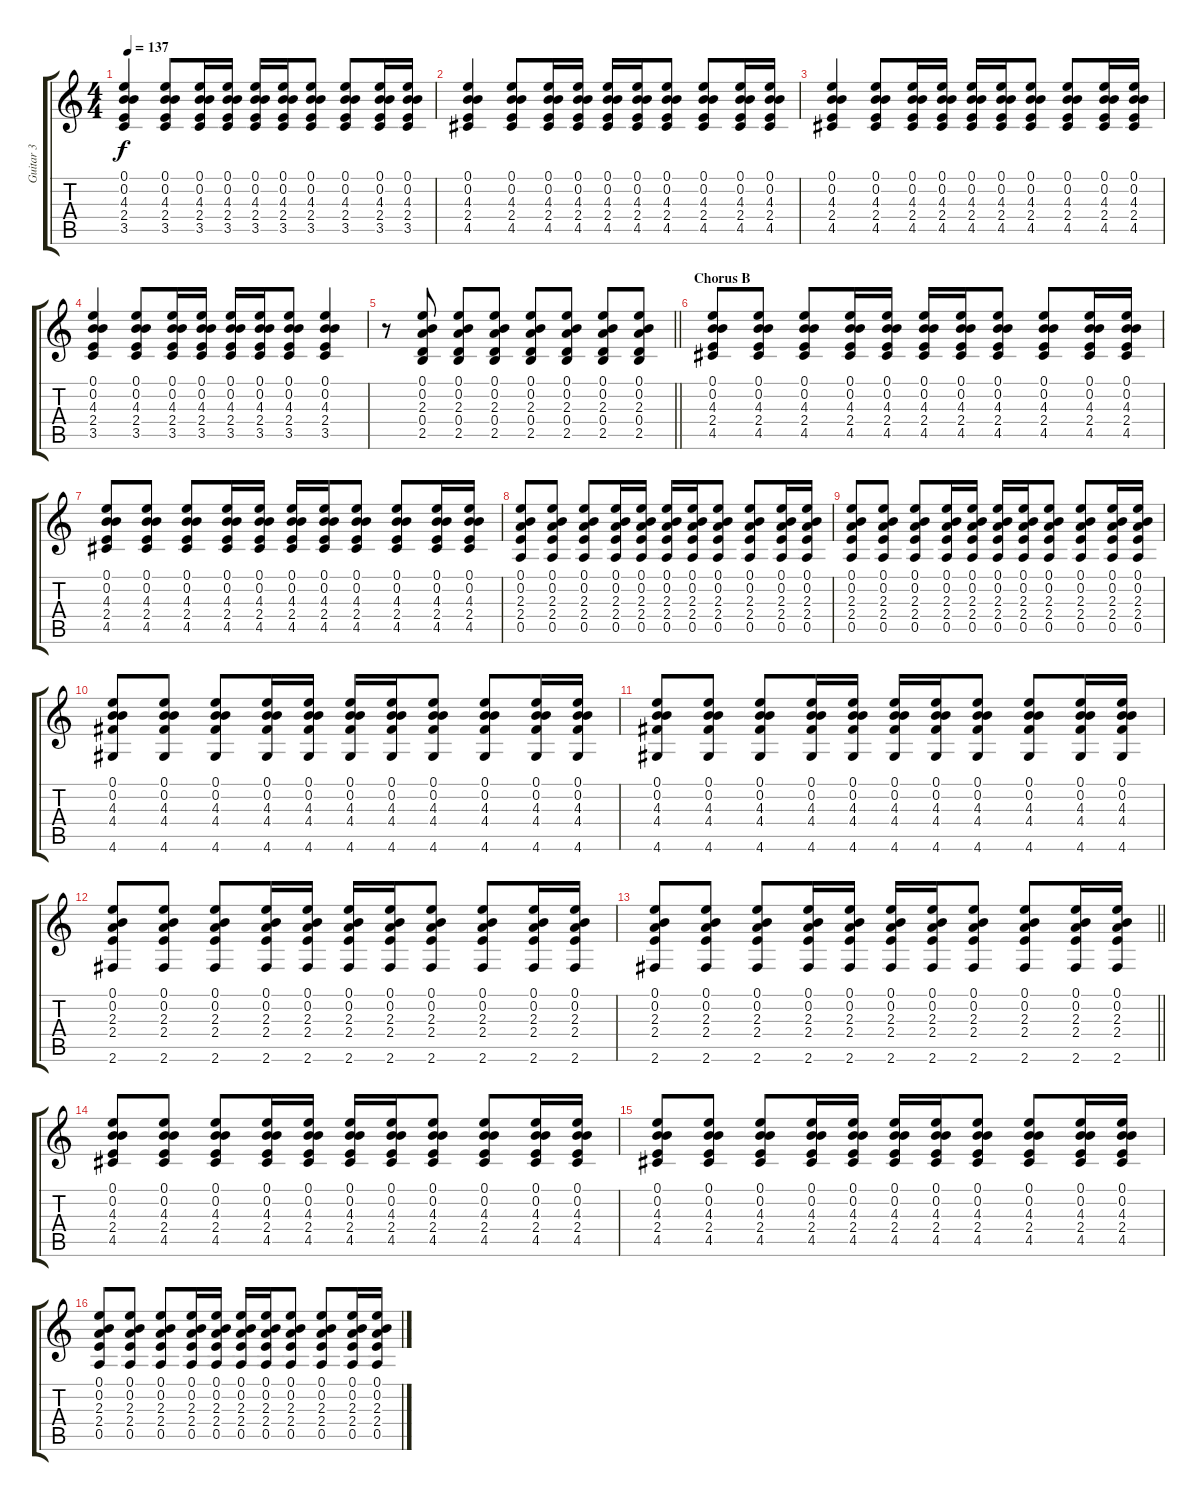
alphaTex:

\track ("Guitar 3" "Guitar 3") {instrument overdrivenguitar}
\staff {score tabs}
\tuning (E4 B3 G3 D3 A2 E2) {hide}
\ts (4 4)
\tempo 137
\clef g2
\ks c
(0.1 0.2 4.3 2.4 3.5).4{dy f} (0.1 0.2 4.3 2.4 3.5).8 (0.1 0.2 4.3 2.4 3.5).16 (0.1 0.2 4.3 2.4 3.5).16 (0.1 0.2 4.3 2.4 3.5).16 (0.1 0.2 4.3 2.4 3.5).16 (0.1 0.2 4.3 2.4 3.5).8 (0.1 0.2 4.3 2.4 3.5).8 (0.1 0.2 4.3 2.4 3.5).16 (0.1 0.2 4.3 2.4 3.5).16 |
(0.1 0.2 4.3 2.4 4.5).4 (0.1 0.2 4.3 2.4 4.5).8 (0.1 0.2 4.3 2.4 4.5).16 (0.1 0.2 4.3 2.4 4.5).16 (0.1 0.2 4.3 2.4 4.5).16 (0.1 0.2 4.3 2.4 4.5).16 (0.1 0.2 4.3 2.4 4.5).8 (0.1 0.2 4.3 2.4 4.5).8 (0.1 0.2 4.3 2.4 4.5).16 (0.1 0.2 4.3 2.4 4.5).16 |
(0.1 0.2 4.3 2.4 4.5).4 (0.1 0.2 4.3 2.4 4.5).8 (0.1 0.2 4.3 2.4 4.5).16 (0.1 0.2 4.3 2.4 4.5).16 (0.1 0.2 4.3 2.4 4.5).16 (0.1 0.2 4.3 2.4 4.5).16 (0.1 0.2 4.3 2.4 4.5).8 (0.1 0.2 4.3 2.4 4.5).8 (0.1 0.2 4.3 2.4 4.5).16 (0.1 0.2 4.3 2.4 4.5).16 |
(0.1 0.2 4.3 2.4 3.5).4 (0.1 0.2 4.3 2.4 3.5).8 (0.1 0.2 4.3 2.4 3.5).16 (0.1 0.2 4.3 2.4 3.5).16 (0.1 0.2 4.3 2.4 3.5).16 (0.1 0.2 4.3 2.4 3.5).16 (0.1 0.2 4.3 2.4 3.5).8 (0.1 0.2 4.3 2.4 3.5).4 |
\barLineRight lightlight
r.8 (0.1 0.2 2.3 0.4 2.5).8 (0.1 0.2 2.3 0.4 2.5).8 (0.1 0.2 2.3 0.4 2.5).8 (0.1 0.2 2.3 0.4 2.5).8 (0.1 0.2 2.3 0.4 2.5).8 (0.1 0.2 2.3 0.4 2.5).8 (0.1 0.2 2.3 0.4 2.5).8 |
\section ("" "Chorus B")
(0.1 0.2 4.3 2.4 4.5).8 (0.1 0.2 4.3 2.4 4.5).8 (0.1 0.2 4.3 2.4 4.5).8 (0.1 0.2 4.3 2.4 4.5).16 (0.1 0.2 4.3 2.4 4.5).16 (0.1 0.2 4.3 2.4 4.5).16 (0.1 0.2 4.3 2.4 4.5).16 (0.1 0.2 4.3 2.4 4.5).8 (0.1 0.2 4.3 2.4 4.5).8 (0.1 0.2 4.3 2.4 4.5).16 (0.1 0.2 4.3 2.4 4.5).16 |
(0.1 0.2 4.3 2.4 4.5).8 (0.1 0.2 4.3 2.4 4.5).8 (0.1 0.2 4.3 2.4 4.5).8 (0.1 0.2 4.3 2.4 4.5).16 (0.1 0.2 4.3 2.4 4.5).16 (0.1 0.2 4.3 2.4 4.5).16 (0.1 0.2 4.3 2.4 4.5).16 (0.1 0.2 4.3 2.4 4.5).8 (0.1 0.2 4.3 2.4 4.5).8 (0.1 0.2 4.3 2.4 4.5).16 (0.1 0.2 4.3 2.4 4.5).16 |
(0.1 0.2 2.3 2.4 0.5).8 (0.1 0.2 2.3 2.4 0.5).8 (0.1 0.2 2.3 2.4 0.5).8 (0.1 0.2 2.3 2.4 0.5).16 (0.1 0.2 2.3 2.4 0.5).16 (0.1 0.2 2.3 2.4 0.5).16 (0.1 0.2 2.3 2.4 0.5).16 (0.1 0.2 2.3 2.4 0.5).8 (0.1 0.2 2.3 2.4 0.5).8 (0.1 0.2 2.3 2.4 0.5).16 (0.1 0.2 2.3 2.4 0.5).16 |
(0.1 0.2 2.3 2.4 0.5).8 (0.1 0.2 2.3 2.4 0.5).8 (0.1 0.2 2.3 2.4 0.5).8 (0.1 0.2 2.3 2.4 0.5).16 (0.1 0.2 2.3 2.4 0.5).16 (0.1 0.2 2.3 2.4 0.5).16 (0.1 0.2 2.3 2.4 0.5).16 (0.1 0.2 2.3 2.4 0.5).8 (0.1 0.2 2.3 2.4 0.5).8 (0.1 0.2 2.3 2.4 0.5).16 (0.1 0.2 2.3 2.4 0.5).16 |
(0.1 0.2 4.3 4.4 4.6).8 (0.1 0.2 4.3 4.4 4.6).8 (0.1 0.2 4.3 4.4 4.6).8 (0.1 0.2 4.3 4.4 4.6).16 (0.1 0.2 4.3 4.4 4.6).16 (0.1 0.2 4.3 4.4 4.6).16 (0.1 0.2 4.3 4.4 4.6).16 (0.1 0.2 4.3 4.4 4.6).8 (0.1 0.2 4.3 4.4 4.6).8 (0.1 0.2 4.3 4.4 4.6).16 (0.1 0.2 4.3 4.4 4.6).16 |
(0.1 0.2 4.3 4.4 4.6).8 (0.1 0.2 4.3 4.4 4.6).8 (0.1 0.2 4.3 4.4 4.6).8 (0.1 0.2 4.3 4.4 4.6).16 (0.1 0.2 4.3 4.4 4.6).16 (0.1 0.2 4.3 4.4 4.6).16 (0.1 0.2 4.3 4.4 4.6).16 (0.1 0.2 4.3 4.4 4.6).8 (0.1 0.2 4.3 4.4 4.6).8 (0.1 0.2 4.3 4.4 4.6).16 (0.1 0.2 4.3 4.4 4.6).16 |
(0.1 0.2 2.3 2.4 2.6).8 (0.1 0.2 2.3 2.4 2.6).8 (0.1 0.2 2.3 2.4 2.6).8 (0.1 0.2 2.3 2.4 2.6).16 (0.1 0.2 2.3 2.4 2.6).16 (0.1 0.2 2.3 2.4 2.6).16 (0.1 0.2 2.3 2.4 2.6).16 (0.1 0.2 2.3 2.4 2.6).8 (0.1 0.2 2.3 2.4 2.6).8 (0.1 0.2 2.3 2.4 2.6).16 (0.1 0.2 2.3 2.4 2.6).16 |
\barLineRight lightlight
(0.1 0.2 2.3 2.4 2.6).8 (0.1 0.2 2.3 2.4 2.6).8 (0.1 0.2 2.3 2.4 2.6).8 (0.1 0.2 2.3 2.4 2.6).16 (0.1 0.2 2.3 2.4 2.6).16 (0.1 0.2 2.3 2.4 2.6).16 (0.1 0.2 2.3 2.4 2.6).16 (0.1 0.2 2.3 2.4 2.6).8 (0.1 0.2 2.3 2.4 2.6).8 (0.1 0.2 2.3 2.4 2.6).16 (0.1 0.2 2.3 2.4 2.6).16 |
\section ("" "")
(0.1 0.2 4.3 2.4 4.5).8 (0.1 0.2 4.3 2.4 4.5).8 (0.1 0.2 4.3 2.4 4.5).8 (0.1 0.2 4.3 2.4 4.5).16 (0.1 0.2 4.3 2.4 4.5).16 (0.1 0.2 4.3 2.4 4.5).16 (0.1 0.2 4.3 2.4 4.5).16 (0.1 0.2 4.3 2.4 4.5).8 (0.1 0.2 4.3 2.4 4.5).8 (0.1 0.2 4.3 2.4 4.5).16 (0.1 0.2 4.3 2.4 4.5).16 |
(0.1 0.2 4.3 2.4 4.5).8 (0.1 0.2 4.3 2.4 4.5).8 (0.1 0.2 4.3 2.4 4.5).8 (0.1 0.2 4.3 2.4 4.5).16 (0.1 0.2 4.3 2.4 4.5).16 (0.1 0.2 4.3 2.4 4.5).16 (0.1 0.2 4.3 2.4 4.5).16 (0.1 0.2 4.3 2.4 4.5).8 (0.1 0.2 4.3 2.4 4.5).8 (0.1 0.2 4.3 2.4 4.5).16 (0.1 0.2 4.3 2.4 4.5).16 |
(0.1 0.2 2.3 2.4 0.5).8 (0.1 0.2 2.3 2.4 0.5).8 (0.1 0.2 2.3 2.4 0.5).8 (0.1 0.2 2.3 2.4 0.5).16 (0.1 0.2 2.3 2.4 0.5).16 (0.1 0.2 2.3 2.4 0.5).16 (0.1 0.2 2.3 2.4 0.5).16 (0.1 0.2 2.3 2.4 0.5).8 (0.1 0.2 2.3 2.4 0.5).8 (0.1 0.2 2.3 2.4 0.5).16 (0.1 0.2 2.3 2.4 0.5).16
